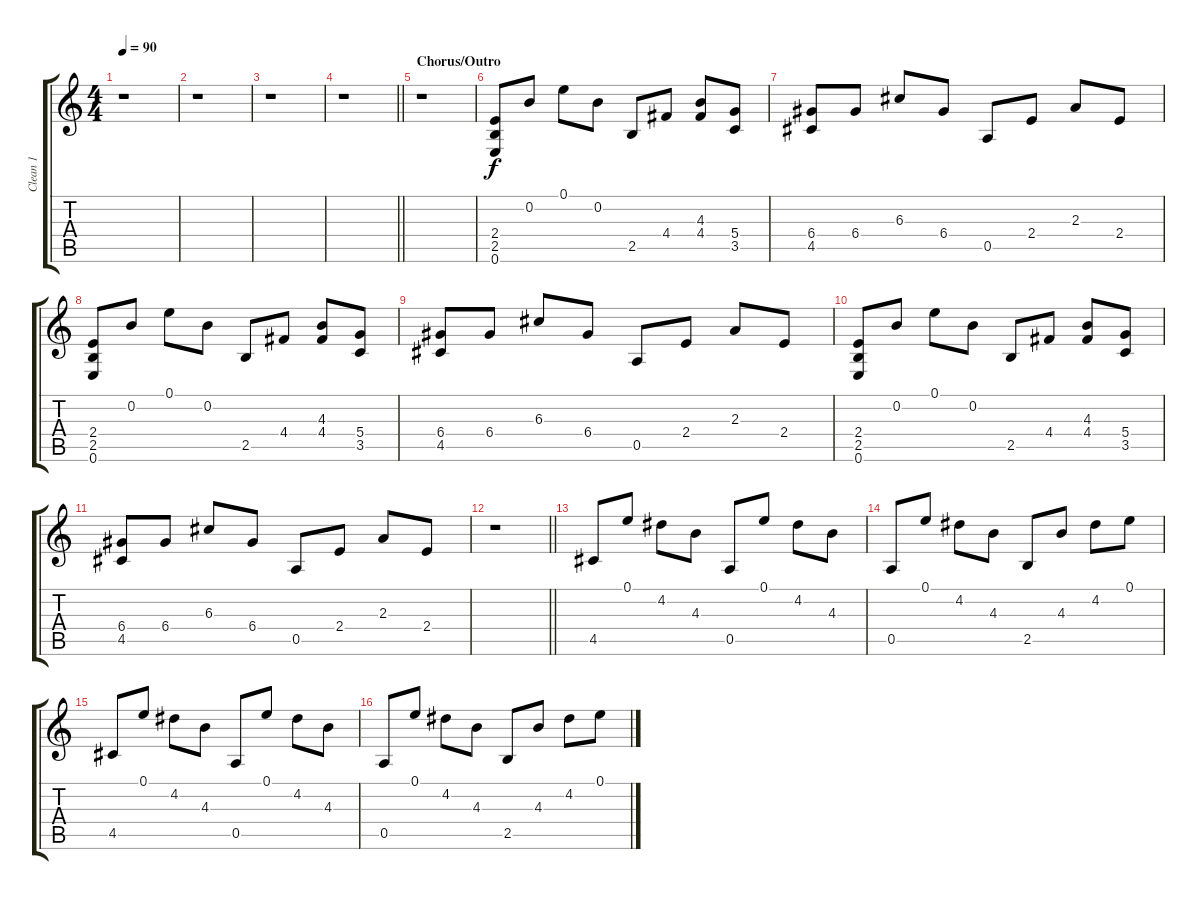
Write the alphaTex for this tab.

\track ("Clean 1" "Clean 1") {mute instrument electricguitarclean}
\staff {score tabs}
\tuning (E4 B3 G3 D3 A2 E2) {hide}
\ts (4 4)
\tempo 90
\clef g2
\ks c
r.1{dy f} |
r.1 |
r.1 |
\barLineRight lightlight
r.1 |
\section ("" "Chorus/Outro")
r.1 |
(2.4 2.5 0.6).8 0.2.8 0.1.8 0.2.8 2.5.8 4.4.8 (4.3 4.4).8 (5.4 3.5).8 |
(6.4 4.5).8 6.4.8 6.3.8 6.4.8 0.5.8 2.4.8 2.3.8 2.4.8 |
(2.4 2.5 0.6).8 0.2.8 0.1.8 0.2.8 2.5.8 4.4.8 (4.3 4.4).8 (5.4 3.5).8 |
(6.4 4.5).8 6.4.8 6.3.8 6.4.8 0.5.8 2.4.8 2.3.8 2.4.8 |
(2.4 2.5 0.6).8 0.2.8 0.1.8 0.2.8 2.5.8 4.4.8 (4.3 4.4).8 (5.4 3.5).8 |
(6.4 4.5).8 6.4.8 6.3.8 6.4.8 0.5.8 2.4.8 2.3.8 2.4.8 |
\barLineRight lightlight
r.1 |
4.5.8 0.1.8 4.2.8 4.3.8 0.5.8 0.1.8 4.2.8 4.3.8 |
0.5.8 0.1.8 4.2.8 4.3.8 2.5.8 4.3.8 4.2.8 0.1.8 |
4.5.8 0.1.8 4.2.8 4.3.8 0.5.8 0.1.8 4.2.8 4.3.8 |
0.5.8 0.1.8 4.2.8 4.3.8 2.5.8 4.3.8 4.2.8 0.1.8
